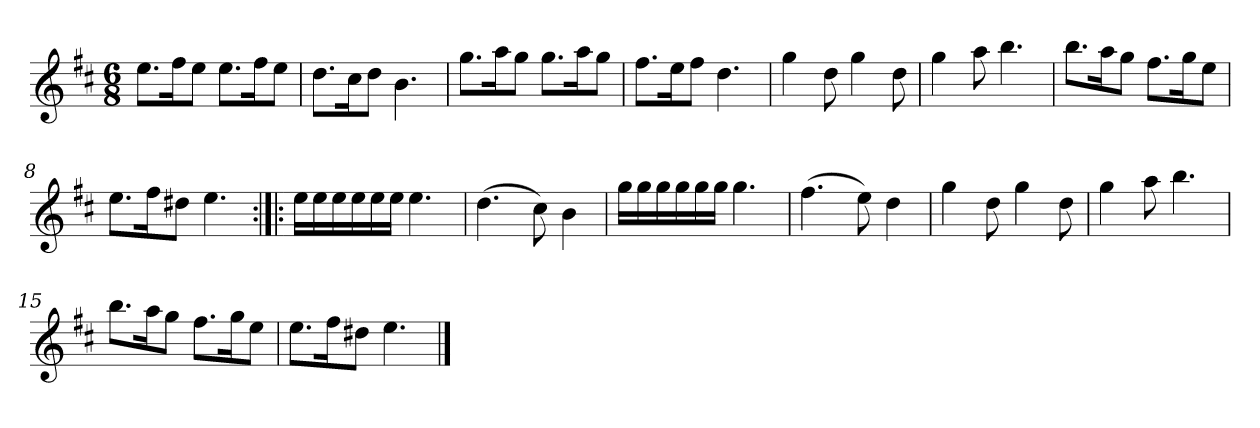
**kern
*part1
*staff1
*clefG2
*k[f#c#]
*E:dor
*M6/8
*MM120
=1
8.ee\L
16ff#\K
8ee\J
8.ee\L
16ff#\K
8ee\J
=2
8.dd\L
16cc#\K
8dd\J
4.b
=3
8.gg\L
16aa\K
8gg\J
8.gg\L
16aa\K
8gg\J
=4
8.ff#\L
16ee\K
8ff#\J
4.dd
=5
4gg
8dd
4gg
8dd
=6
4gg
8aa
4.bb
=7
8.bb\L
16aa\K
8gg\J
8.ff#\L
16gg\K
8ee\J
=8
8.ee\L
16ff#\K
8dd#X\J
4.ee
=9:|!|:
16ee\LL
16ee\
16ee\
16ee\
16ee\
16ee\JJ
4.ee
=10
(4.dd
8cc#)
4b
=11
16gg\LL
16gg\
16gg\
16gg\
16gg\
16gg\JJ
4.gg
=12
(4.ff#
8ee)
4dd
=13
4gg
8dd
4gg
8dd
=14
4gg
8aa
4.bb
=15
8.bb\L
16aa\K
8gg\J
8.ff#\L
16gg\K
8ee\J
=16
8.ee\L
16ff#\K
8dd#X\J
4.ee
==
*-
